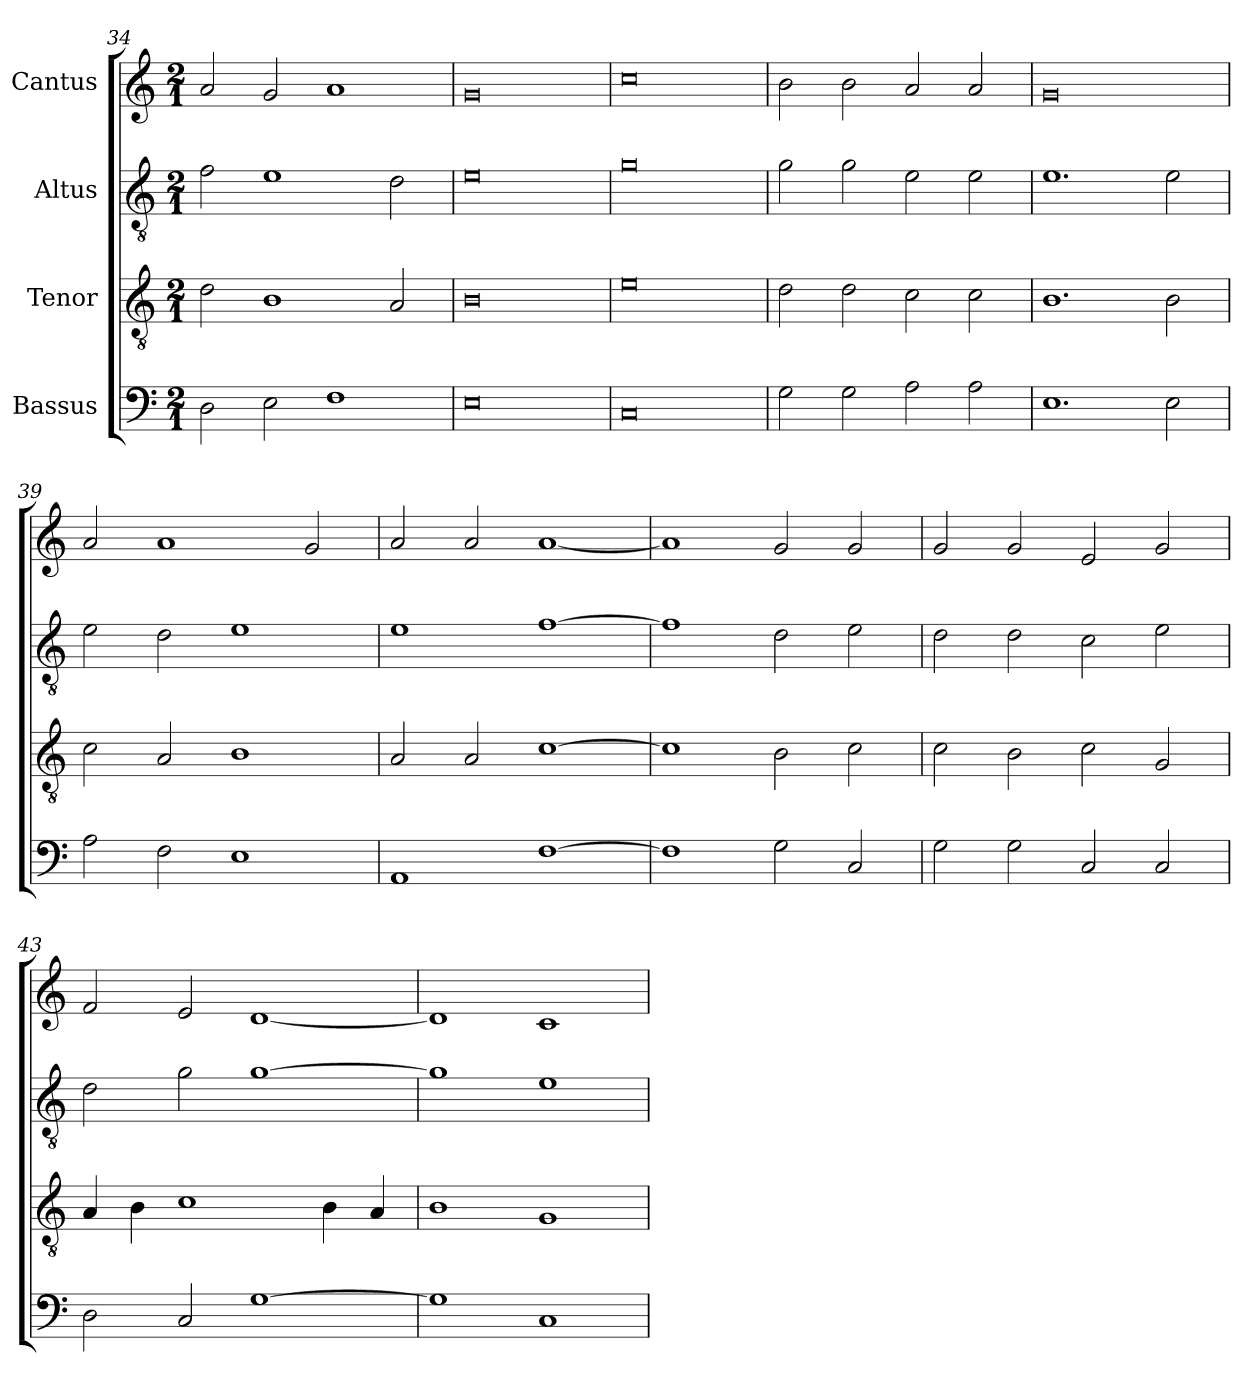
**kern	**kern	**kern	**kern
*part4	*part3	*part2	*part1
*staff4	*staff3	*staff2	*staff1
*I"Bassus	*I"Tenor	*I"Altus	*I"Cantus
!!LO:LB:g=z
*clefF4	*clefGv2	*clefGv2	*clefG2
*	*ITrd7c12	*ITrd7c12	*
*k[]	*k[]	*k[]	*k[]
*C:	*C:	*C:	*C:
*M2/1	*M2/1	*M2/1	*M2/1
=34	=34	=34	=34
2Di\	2Di\	2Fi\	2ai/
2Ei\	1BBi	1Ei	2gi/
1Fi	.	.	1ai
.	2AAi/	2Di\	.
=35	=35	=35	=35
0Ei	0BBi	0Ei	0gi
=36	=36	=36	=36
0Ci	0Ei	0Gi	0cci
=37	=37	=37	=37
2Gi\	2Di\	2Gi\	2bi\
2Gi\	2Di\	2Gi\	2bi\
2Ai\	2Ci\	2Ei\	2ai/
2Ai\	2Ci\	2Ei\	2ai/
=38	=38	=38	=38
1.Ei	1.BBi	1.Ei	0gi
2Ei\	2BBi\	2Ei\	.
=39	=39	=39	=39
2Ai\	2Ci\	2Ei\	2ai/
2Fi\	2AAi/	2Di\	1ai
1Ei	1BBi	1Ei	.
.	.	.	2gi/
=40	=40	=40	=40
1AAi	2AAi/	1Ei	2ai/
.	2AAi/	.	2ai/
[>1Fi	[>1Ci	[>1Fi	[<1ai
!!LO:LB:g=z
=41	=41	=41	=41
1Fi]	1Ci]	1Fi]	1ai]
2Gi\	2BBi\	2Di\	2gi/
2Ci/	2Ci\	2Ei\	2gi/
=42	=42	=42	=42
2Gi\	2Ci\	2Di\	2gi/
2Gi\	2BBi\	2Di\	2gi/
2Ci/	2Ci\	2Ci\	2ei/
2Ci/	2GGi/	2Ei\	2gi/
=43	=43	=43	=43
2Di\	4AAi/	2Di\	2fi/
.	4BBi\	.	.
2Ci/	1Ci	2Gi\	2ei/
[>1Gi	.	[>1Gi	[<1di
.	4BBi\	.	.
.	4AAi/	.	.
=44	=44	=44	=44
1Gi]	1BBi	1Gi]	1di]
1Ci	1GGi	1Ei	1ci
=	=	=	=
*-	*-	*-	*-
